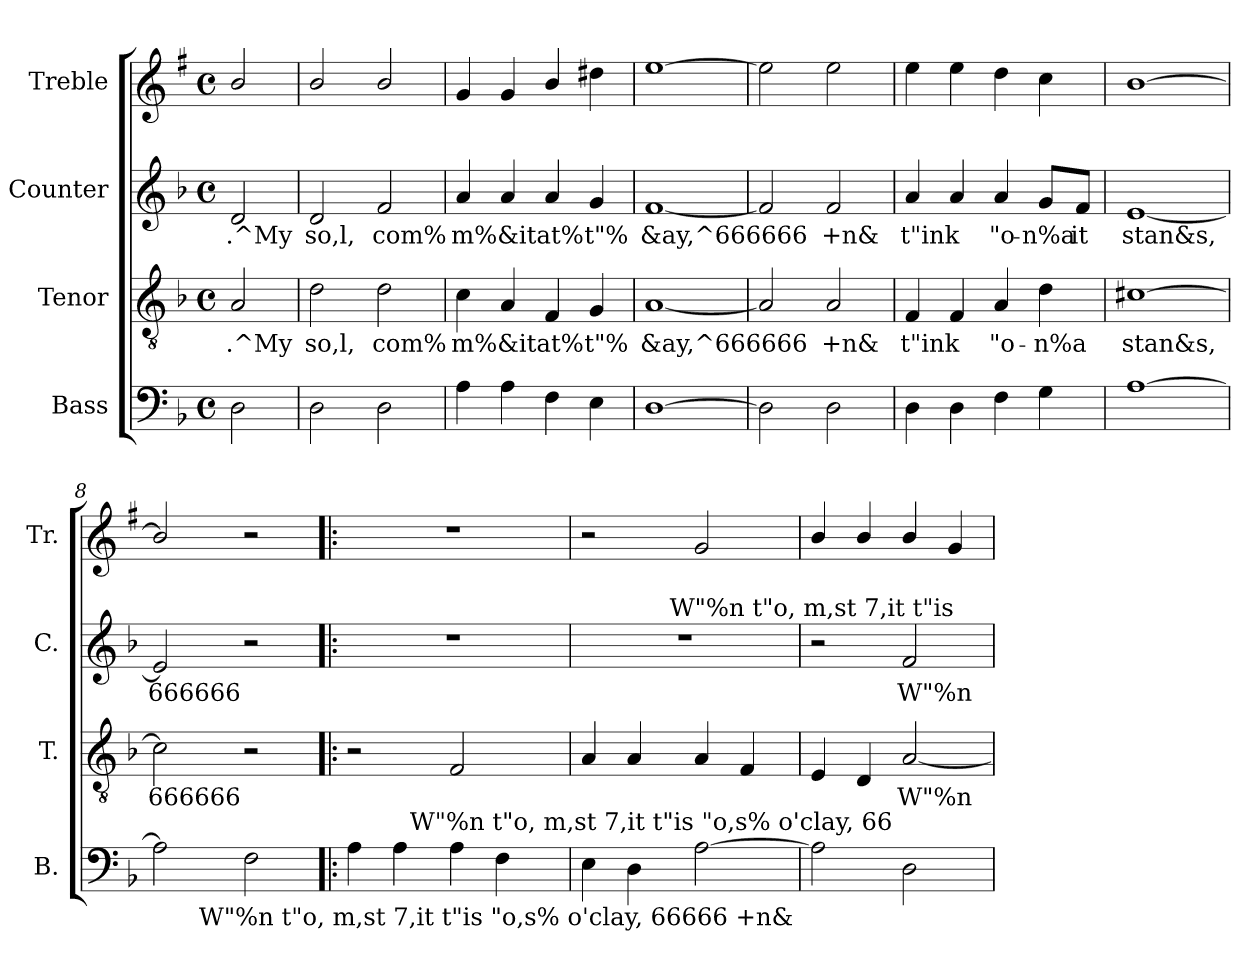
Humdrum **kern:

**kern	**text	**kern	**text	**kern	**text	**kern
*part4	*part4	*part3	*part3	*part2	*part2	*part1
*staff4	*staff4	*staff3	*staff3	*staff2	*staff2	*staff1
*I"Bass	*	*I"Tenor	*	*I"Counter	*	*I"Treble
*I'B.	*	*I'T.	*	*I'C.	*	*I'Tr.
!!LO:PB:g=z
*stria5	*	*stria5	*	*stria5	*	*stria5
*clefF4	*	*clefGv2	*	*clefG2	*	*clefG2
*	*	*	*	*	*	*ITrd1c2
*k[b-]	*	*k[b-]	*	*k[b-]	*	*k[b-]
*F:	*	*F:	*	*F:	*	*F:
*M4/4	*	*M4/4	*	*M4/4	*	*M4/4
*met(c)	*	*met(c)	*	*met(c)	*	*met(c)
=1	=1	=1	=1	=1	=1	=1
!	!LO:LY:b:rj	!	!LO:LY:a:rj	!	!LO:LY:b:rj	!
2D\	.	2A/	.^My	2d</	.^My	2a/
=2	=2	=2	=2	=2	=2	=2
!	!LO:LY:b:rj	!	!LO:LY:a:rj	!	!LO:LY:b:rj	!
2D\	.	2d\	so,l,	2d/	so,l,	2a/
!	!LO:LY:b:rj	!	!LO:LY:a:rj	!	!LO:LY:b:rj	!
2D\	.	2d\	com%	2f/	com%	2a/
=3	=3	=3	=3	=3	=3	=3
!	!LO:LY:b:rj	!	!LO:LY:a:rj	!	!LO:LY:b:rj	!
4A\	.	4c\	m%&itat%	4a/	m%&itat%	4f/
!	!LO:LY:b:rj	!	!LO:LY:a:rj	!	!LO:LY:b:rj	!
4A\	.	4A/	.	4a/	.	4f/
!	!LO:LY:b:rj	!	!LO:LY:a:rj	!	!LO:LY:b:rj	!
4F\	.	4F/	.	4a/	.	4a/
!	!LO:LY:b:rj	!	!LO:LY:a:rj	!	!LO:LY:b:rj	!
4E\	.	4G/	t"%	4g/	t"%	4cc#X\
=4	=4	=4	=4	=4	=4	=4
!	!LO:LY:b:rj	!	!LO:LY:a:rj	!	!LO:LY:b:rj	!
[>1D	.	[<1A	&ay,^666666	[<1f	&ay,^666666	[>1dd
=5	=5	=5	=5	=5	=5	=5
!	!LO:LY:b:rj	!	!LO:LY:a:rj	!	!LO:LY:b:rj	!
2D\]	.	2A/]	.	2f/]	.	2dd>\]
!	!LO:LY:b:rj	!	!LO:LY:a:rj	!	!LO:LY:b:rj	!
2D\	.	2A/	+n&	2f/	+n&	2dd\
=6	=6	=6	=6	=6	=6	=6
!	!LO:LY:b:rj	!	!LO:LY:a:rj	!	!LO:LY:b:rj	!
4D\	.	4F/	t"ink	4a/	t"ink	4dd\
!	!LO:LY:b:rj	!	!LO:LY:a:rj	!	!LO:LY:b:rj	!
4D\	.	4F/	.	4a/	.	4dd\
!	!LO:LY:b:rj	!	!LO:LY:a:rj	!	!LO:LY:b:rj	!
4F\	.	4A/	"o-	4a/	"o-	4cc\
!	!LO:LY:b:rj	!	!LO:LY:a:rj	!	!LO:LY:b:rj	!
4G\	.	4d\	-n%a	8g/L	-n%a	4b-\
!	!	!	!	!	!LO:LY:b:rj	!
.	.	.	.	8f/J	it	.
=7	=7	=7	=7	=7	=7	=7
!	!LO:LY:b:rj	!	!LO:LY:a:rj	!	!LO:LY:b:rj	!
[>1A	.	[>1c#X	stan&s,	[<1e	stan&s,	[<1a
=8	=8	=8	=8	=8	=8	=8
!	!LO:LY:b:rj	!	!LO:LY:a:rj	!	!LO:LY:b:rj	!
*^	*	*	*	*	*	*
2A\]	4ryy	.	2c#\]	666666	2e/]	666666	2a/]
!	!LO:TX:b:t=W"%n t"o, m,st 7,it t"is "o,s% o'clay, 66666 +n&	!	!	!	!	!	!
.	2.ryy	.	.	.	.	.	.
!	!	!LO:LY:b:rj	!	!	!	!	!
2F\	.	.	2r	.	2r	.	2r
=9!|:	=9!|:	=9!|:	=9!|:	=9!|:	=9!|:	=9!|:	=9!|:
!	!	!LO:LY:b:rj	!	!	!	!	!
4A\	4ryy	.	2r	.	1r	.	1r
!	!	!LO:LY:b:rj	!	!	!	!	!
4A\	32.ryy	.	.	.	.	.	.
!	!LO:TX:a:t=W"%n t"o, m,st 7,it t"is "o,s% o'clay, 66	!	!	!	!	!	!
.	2ryy	.	.	.	.	.	.
!	!	!LO:LY:b:rj	!	!LO:LY:a:rj	!	!	!
4A\	.	.	2F/	.	.	.	.
!	!	!LO:LY:b:rj	!	!	!	!	!
4F\	.	.	.	.	.	.	.
.	8ryy	.	.	.	.	.	.
.	16ryy	.	.	.	.	.	.
.	64ryy	.	.	.	.	.	.
=10	=10	=10	=10	=10	=10	=10	=10
!	!	!LO:LY:b:rj	!	!LO:LY:a:rj	!	!	!
*v	*v	*	*	*	*^	*	*
4E\	.	4A/	.	1r	4ryy	.	2r
!	!LO:LY:b:rj	!	!LO:LY:a:rj	!	!	!	!
4D\	.	4A/	.	.	8ryy	.	.
.	.	.	.	.	32ryy	.	.
!	!	!	!	!	!LO:TX:a:t=W"%n t"o, m,st 7,it t"is	!	!
.	.	.	.	.	2ryy	.	.
!	!LO:LY:b:rj	!	!LO:LY:a:rj	!	!	!	!
[>2A\	.	4A/	.	.	.	.	2f/
!	!	!	!LO:LY:a:rj	!	!	!	!
.	.	4F/	.	.	.	.	.
.	.	.	.	.	16.ryy	.	.
=11	=11	=11	=11	=11	=11	=11	=11
!	!LO:LY:b:rj	!	!LO:LY:a:rj	!	!	!	!
*	*	*	*	*v	*v	*	*
2A\]	.	4E/	.	2r	.	4a/
!	!	!	!LO:LY:a:rj	!	!	!
.	.	4D/	.	.	.	4a/
!	!LO:LY:b:rj	!	!LO:LY:a:rj	!	!LO:LY:b:rj	!
2D\	.	[<2A/	W"%n	2f/	W"%n	4a/
.	.	.	.	.	.	4f/
=	=	=	=	=	=	=
*-	*-	*-	*-	*-	*-	*-
